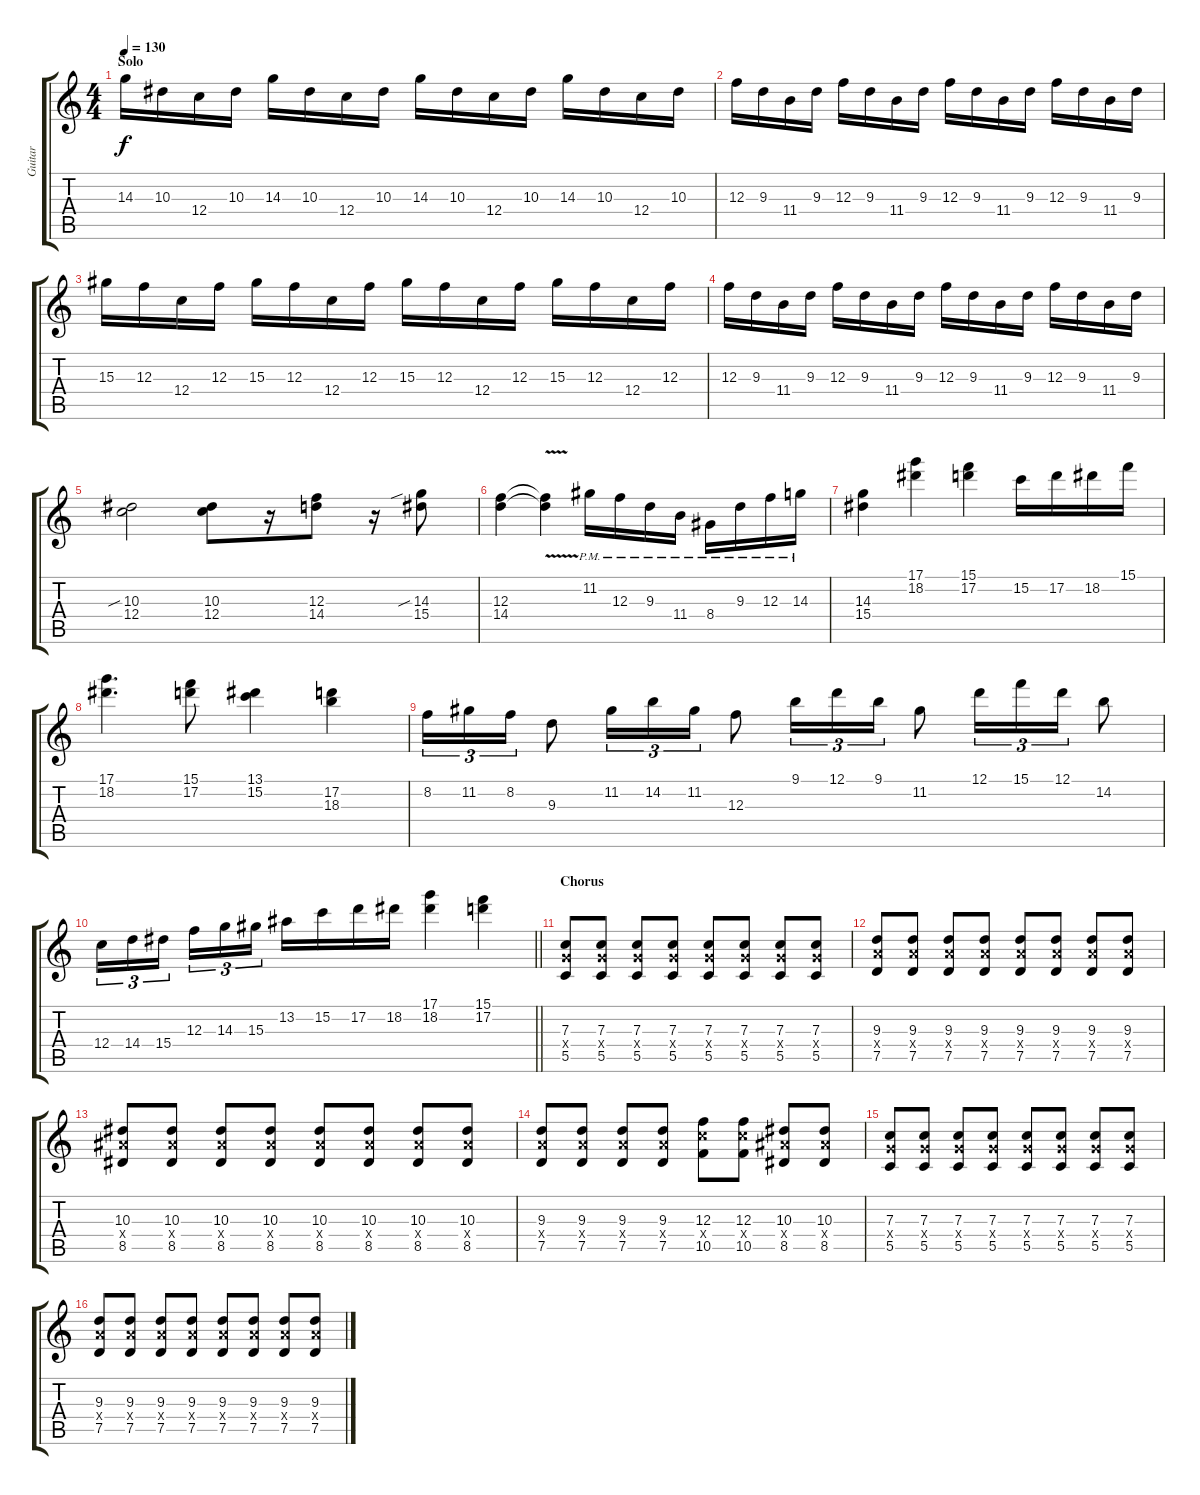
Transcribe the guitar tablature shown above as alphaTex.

\track ("Guitar" "Guitar") {instrument overdrivenguitar}
\staff {score tabs}
\tuning (D4 A3 F3 C3 G2 C2) {hide}
\ts (4 4)
\section ("" "Solo")
\tempo 130
\clef g2
\ks c
14.3.16{dy f volume 11 instrument distortionguitar} 10.3.16 12.4.16 10.3.16 14.3.16 10.3.16 12.4.16 10.3.16 14.3.16 10.3.16 12.4.16 10.3.16 14.3.16 10.3.16 12.4.16 10.3.16 |
12.3.16 9.3.16 11.4.16 9.3.16 12.3.16 9.3.16 11.4.16 9.3.16 12.3.16 9.3.16 11.4.16 9.3.16 12.3.16 9.3.16 11.4.16 9.3.16 |
15.3.16 12.3.16 12.4.16 12.3.16 15.3.16 12.3.16 12.4.16 12.3.16 15.3.16 12.3.16 12.4.16 12.3.16 15.3.16 12.3.16 12.4.16 12.3.16 |
12.3.16 9.3.16 11.4.16 9.3.16 12.3.16 9.3.16 11.4.16 9.3.16 12.3.16 9.3.16 11.4.16 9.3.16 12.3.16 9.3.16 11.4.16 9.3.16 |
(10.3{sib} 12.4).2 (10.3 12.4).8 r.16 (12.3 14.4).8 r.16 (14.3{sib} 15.4).8 |
(12.3 14.4).4 (12.3{t} 14.4{v t}).4 11.2{pm}.16 12.3{pm}.16 9.3{pm}.16 11.4{pm}.16 8.4{pm}.16 9.3{pm}.16 12.3{pm}.16 14.3{pm}.16 |
(14.3 15.4).4 (17.1 18.2).4 (15.1 17.2).4 15.2.16 17.2.16 18.2.16 15.1.16 |
(17.1 18.2).4{d} (15.1 17.2).8 (13.1 15.2).4 (17.2 18.3).4 |
8.2.16{tu (3 2)} 11.2.16{tu (3 2)} 8.2.16{tu (3 2)} 9.3.8 11.2.16{tu (3 2)} 14.2.16{tu (3 2)} 11.2.16{tu (3 2)} 12.3.8 9.1.16{tu (3 2)} 12.1.16{tu (3 2)} 9.1.16{tu (3 2)} 11.2.8 12.1.16{tu (3 2)} 15.1.16{tu (3 2)} 12.1.16{tu (3 2)} 14.2.8 |
\barLineRight lightlight
12.4.16{tu (3 2)} 14.4.16{tu (3 2)} 15.4.16{tu (3 2) beam splitsecondary} 12.3.16{tu (3 2)} 14.3.16{tu (3 2)} 15.3.16{tu (3 2)} 13.2.16 15.2.16 17.2.16 18.2.16 (17.1 18.2).4 (15.1 17.2).4 |
\section ("" "Chorus")
(7.3 7.4{x} 5.5).8{volume 8 instrument overdrivenguitar} (7.3 7.4{x} 5.5).8 (7.3 7.4{x} 5.5).8 (7.3 7.4{x} 5.5).8 (7.3 7.4{x} 5.5).8 (7.3 7.4{x} 5.5).8 (7.3 7.4{x} 5.5).8 (7.3 7.4{x} 5.5).8 |
(9.3 9.4{x} 7.5).8 (9.3 9.4{x} 7.5).8 (9.3 9.4{x} 7.5).8 (9.3 9.4{x} 7.5).8 (9.3 9.4{x} 7.5).8 (9.3 9.4{x} 7.5).8 (9.3 9.4{x} 7.5).8 (9.3 9.4{x} 7.5).8 |
(10.3 10.4{x} 8.5).8 (10.3 10.4{x} 8.5).8 (10.3 10.4{x} 8.5).8 (10.3 10.4{x} 8.5).8 (10.3 10.4{x} 8.5).8 (10.3 10.4{x} 8.5).8 (10.3 10.4{x} 8.5).8 (10.3 10.4{x} 8.5).8 |
(9.3 9.4{x} 7.5).8 (9.3 9.4{x} 7.5).8 (9.3 9.4{x} 7.5).8 (9.3 9.4{x} 7.5).8 (12.3 12.4{x} 10.5).8 (12.3 12.4{x} 10.5).8 (10.3 10.4{x} 8.5).8 (10.3 10.4{x} 8.5).8 |
(7.3 7.4{x} 5.5).8 (7.3 7.4{x} 5.5).8 (7.3 7.4{x} 5.5).8 (7.3 7.4{x} 5.5).8 (7.3 7.4{x} 5.5).8 (7.3 7.4{x} 5.5).8 (7.3 7.4{x} 5.5).8 (7.3 7.4{x} 5.5).8 |
(9.3 9.4{x} 7.5).8 (9.3 9.4{x} 7.5).8 (9.3 9.4{x} 7.5).8 (9.3 9.4{x} 7.5).8 (9.3 9.4{x} 7.5).8 (9.3 9.4{x} 7.5).8 (9.3 9.4{x} 7.5).8 (9.3 9.4{x} 7.5).8
